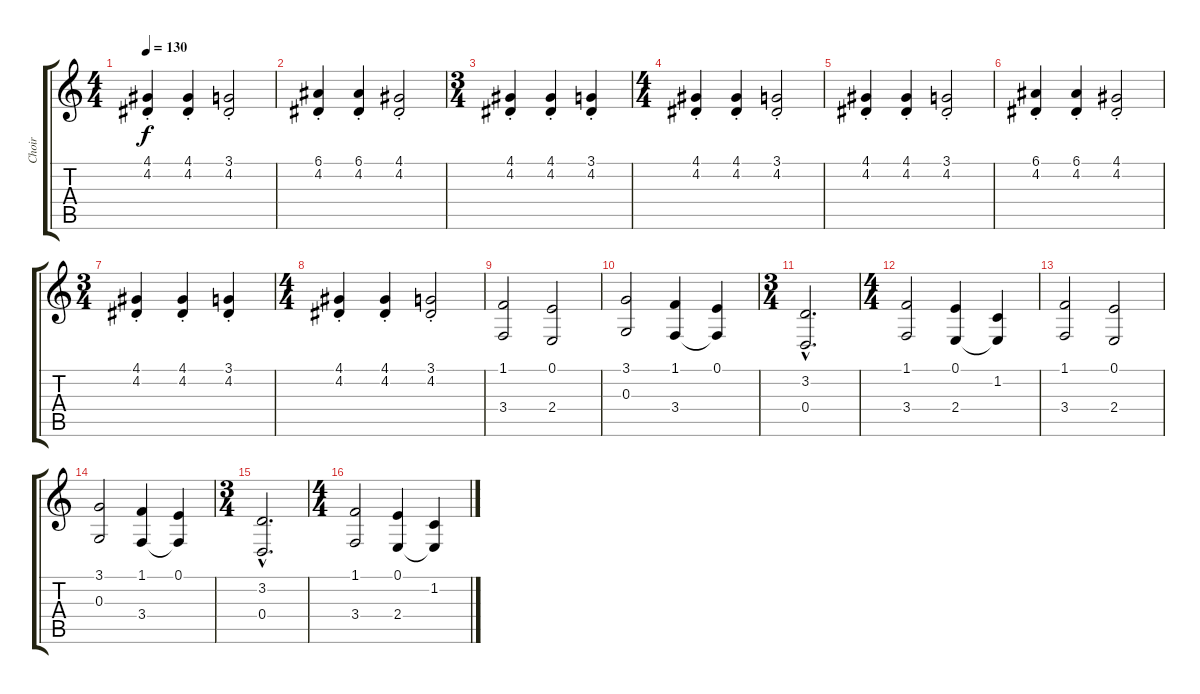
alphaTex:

\track ("Choir" "Choir") {instrument choiraahs}
\staff {score tabs}
\tuning (E4 B3 G3 D3 A2 E2) {hide}
\ts (4 4)
\tempo 130
\clef g2
\ks c
(4.1{st} 4.2{st}).4{dy f instrument pad4choir} (4.1{st} 4.2{st}).4 (3.1{st} 4.2{st}).2 |
(6.1{st} 4.2{st}).4 (6.1{st} 4.2{st}).4 (4.1{st} 4.2{st}).2 |
\ts (3 4)
(4.1{st} 4.2{st}).4 (4.1{st} 4.2{st}).4 (3.1{st} 4.2{st}).4 |
\ts (4 4)
(4.1{st} 4.2{st}).4 (4.1{st} 4.2{st}).4 (3.1{st} 4.2{st}).2 |
(4.1{st} 4.2{st}).4{instrument pad4choir} (4.1{st} 4.2{st}).4 (3.1{st} 4.2{st}).2 |
(6.1{st} 4.2{st}).4 (6.1{st} 4.2{st}).4 (4.1{st} 4.2{st}).2 |
\ts (3 4)
(4.1{st} 4.2{st}).4 (4.1{st} 4.2{st}).4 (3.1{st} 4.2{st}).4 |
\ts (4 4)
(4.1{st} 4.2{st}).4 (4.1{st} 4.2{st}).4 (3.1{st} 4.2{st}).2 |
(1.1 3.4).2{instrument choiraahs} (0.1 2.4).2 |
(3.1 0.3).2 (1.1 3.4).4 (0.1 3.4{t}).4 |
\ts (3 4)
(3.2{hac} 0.4{hac}).2{d} |
\ts (4 4)
(1.1 3.4).2 (0.1 2.4).4 (1.2 2.4{t}).4 |
(1.1 3.4).2 (0.1 2.4).2 |
(3.1 0.3).2 (1.1 3.4).4 (0.1 3.4{t}).4 |
\ts (3 4)
(3.2{hac} 0.4{hac}).2{d} |
\ts (4 4)
(1.1 3.4).2 (0.1 2.4).4 (1.2 2.4{t}).4
